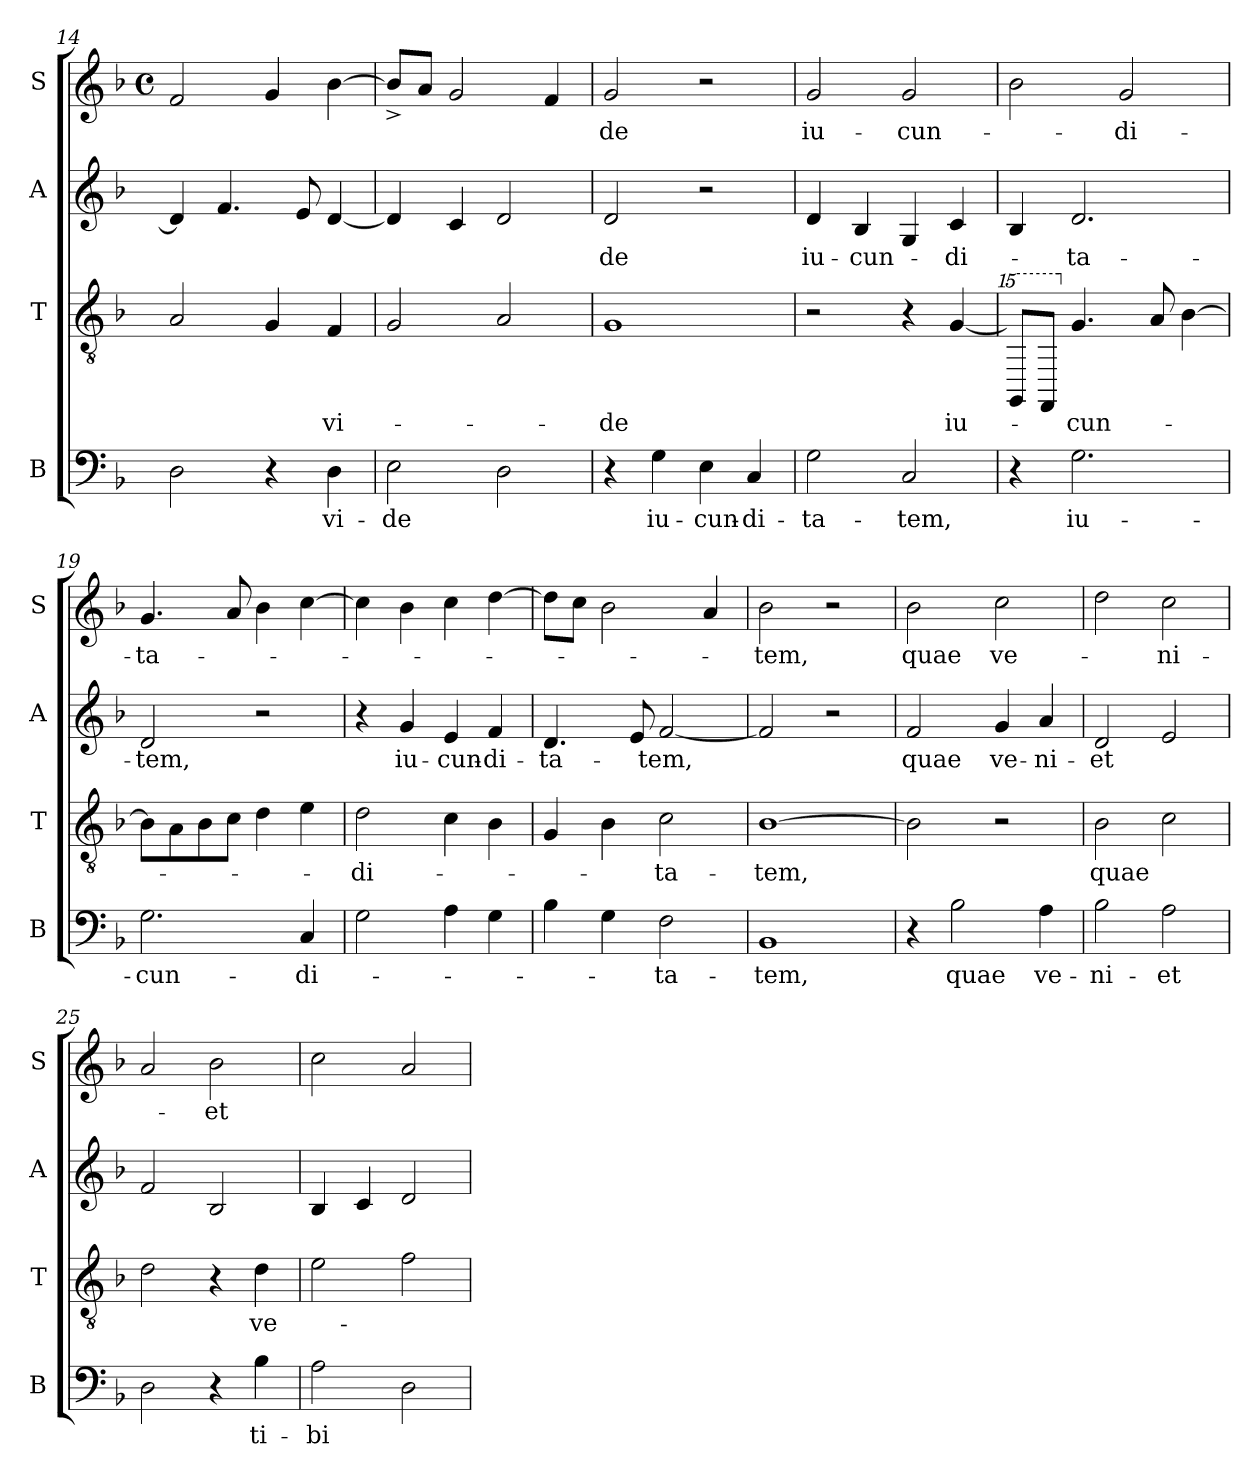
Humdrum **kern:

**kern	**text	**kern	**text	**kern	**text	**kern	**text
*part4	*part4	*part3	*part3	*part2	*part2	*part1	*part1
*staff4	*staff4	*staff3	*staff3	*staff2	*staff2	*staff1	*staff1
*I"B	*	*I"T	*	*I"A	*	*I"S	*
*I'B	*	*I'T	*	*I'A	*	*I'S	*
*clefF4	*	*clefGv2	*	*clefG2	*	*clefG2	*
*k[b-]	*	*k[b-]	*	*k[b-]	*	*k[b-]	*
*F:	*	*F:	*	*F:	*	*F:	*
*	*	*	*	*	*	*M4/4	*
*	*	*	*	*	*	*met(c)	*
=14	=14	=14	=14	=14	=14	=14	=14
2D\	.	2A/	.	4d/]	.	2f/	.
.	.	.	.	4.f/	.	.	.
4r	.	4G/	.	.	.	4g/	.
.	.	.	.	8e/	.	.	.
!	!LO:LY:b	!	!LO:LY:b	!	!	!	!
4D\	vi-	4F/	vi-	[<4d/	.	[>4b-\	.
=15	=15	=15	=15	=15	=15	=15	=15
!	!LO:LY:b	!	!	!	!	!	!
2E\	-de	2G/	.	4d/]	.	8b-^</L]	.
.	.	.	.	.	.	8a/J	.
.	.	.	.	4c/	.	2g/	.
2D\	.	2A/	.	2d/	.	.	.
.	.	.	.	.	.	4f/	.
!!LO:PB:g=z
=16	=16	=16	=16	=16	=16	=16	=16
!	!	!	!LO:LY:b	!	!LO:LY:b	!	!LO:LY:b
4r	.	1G	-de	2d/	-de	2g/	-de
!	!LO:LY:b	!	!	!	!	!	!
4G\	iu-	.	.	.	.	.	.
!	!LO:LY:b	!	!	!	!	!	!
4E\	-cun-	.	.	2r	.	2r	.
!	!LO:LY:b:rj	!	!	!	!	!	!
4C/	-di-	.	.	.	.	.	.
=17	=17	=17	=17	=17	=17	=17	=17
!	!LO:LY:b	!	!	!	!LO:LY:b	!	!LO:LY:b
2G\	-ta-	2r	.	4d/	iu-	2g/	iu-
!	!	!	!	!	!LO:LY:b	!	!
.	.	.	.	4B-/	-cun-	.	.
!	!LO:LY:b	!	!	!	!	!	!LO:LY:b
2C/	-tem,	4r	.	4G/	.	2g/	-cun-
!	!	!	!LO:LY:b	!	!LO:LY:b	!	!
.	.	[<4G/	iu-	4c/	-di-	.	.
=18	=18	=18	=18	=18	=18	=18	=18
*	*	*15ma	*	*	*	*	*
4r	.	8G/L]	.	4B-/	.	2b-\	.
.	.	8F/J	.	.	.	.	.
!	!LO:LY:b	!	!	!	!	!	!
*	*	*X15ma	*	*	*	*	*
!	!	!	!LO:LY:b	!	!LO:LY:b	!	!
2.G\	iu-	4.G/	-cun-	2.d/	-ta-	.	.
!	!	!	!	!	!	!	!LO:LY:b
.	.	.	.	.	.	2g/	-di-
.	.	8A/	.	.	.	.	.
.	.	[>4B-\	.	.	.	.	.
=19	=19	=19	=19	=19	=19	=19	=19
!	!LO:LY:b	!	!	!	!LO:LY:b	!	!LO:LY:b
2.G\	-cun-	8B-\L]	.	2d/	-tem,	4.g/	-ta-
.	.	8A\	.	.	.	.	.
.	.	8B-\	.	.	.	.	.
.	.	8c\J	.	.	.	8a/	.
.	.	4d\	.	2r	.	4b-\	.
!	!LO:LY:b	!	!	!	!	!	!
4C/	-di-	4e\	.	.	.	[>4cc\	.
=20	=20	=20	=20	=20	=20	=20	=20
!	!	!	!LO:LY:b	!	!	!	!
2G\	.	2d\	-di-	4r	.	4cc\]	.
!	!	!	!	!	!LO:LY:b	!	!
.	.	.	.	4g/	iu-	4b-\	.
!	!	!	!	!	!LO:LY:b	!	!
4A\	.	4c\	.	4e/	-cun-	4cc\	.
!	!	!	!	!	!LO:LY:b:rj	!	!
4G\	.	4B-\	.	4f/	-di-	[>4dd\	.
=21	=21	=21	=21	=21	=21	=21	=21
!	!	!	!	!	!LO:LY:b	!	!
4B-\	.	4G/	.	4.d/	-ta-	8dd\L]	.
.	.	.	.	.	.	8cc\J	.
4G\	.	4B-\	.	.	.	2b-\	.
.	.	.	.	8e/	.	.	.
!	!LO:LY:b	!	!LO:LY:b	!	!LO:LY:b	!	!
2F\	-ta-	2c\	-ta-	[<2f/	-tem,	.	.
.	.	.	.	.	.	4a/	.
=22	=22	=22	=22	=22	=22	=22	=22
!	!LO:LY:b	!	!LO:LY:b	!	!	!	!LO:LY:b
1BB-	-tem,	[<1B-	-tem,	2f/]	.	2b-\	-tem,
.	.	.	.	2r	.	2r	.
!!LO:LB:g=z
=23	=23	=23	=23	=23	=23	=23	=23
!	!	!	!	!	!LO:LY:b	!	!LO:LY:b
4r	.	2B-\]	.	2f/	quae	2b-\	quae
!	!LO:LY:b	!	!	!	!	!	!
2B-\	quae	.	.	.	.	.	.
!	!	!	!	!	!LO:LY:b	!	!LO:LY:b
.	.	2r	.	4g/	ve-	2cc\	ve-
!	!LO:LY:b	!	!	!	!LO:LY:b:rj	!	!
4A\	ve-	.	.	4a/	-ni-	.	.
=24	=24	=24	=24	=24	=24	=24	=24
!	!LO:LY:b	!	!LO:LY:b	!	!LO:LY:b	!	!
2B-\	-ni-	2B-\	quae	2d/	-et	2dd\	.
!	!LO:LY:b	!	!	!	!	!	!LO:LY:b
2A\	-et	2c\	.	2e/	.	2cc\	-ni-
=25	=25	=25	=25	=25	=25	=25	=25
2D\	.	2d\	.	2f/	.	2a/	.
!	!	!	!	!	!	!	!LO:LY:b
4r	.	4r	.	2B-/	.	2b-\	-et
!	!LO:LY:b	!	!LO:LY:b	!	!	!	!
4B-\	ti-	4d\	ve-	.	.	.	.
=26	=26	=26	=26	=26	=26	=26	=26
!	!LO:LY:b	!	!	!	!	!	!
2A\	-bi	2e\	.	4B-/	.	2cc\	.
.	.	.	.	4c/	.	.	.
2D\	.	2f\	.	2d/	.	2a/	.
=	=	=	=	=	=	=	=
*-	*-	*-	*-	*-	*-	*-	*-
